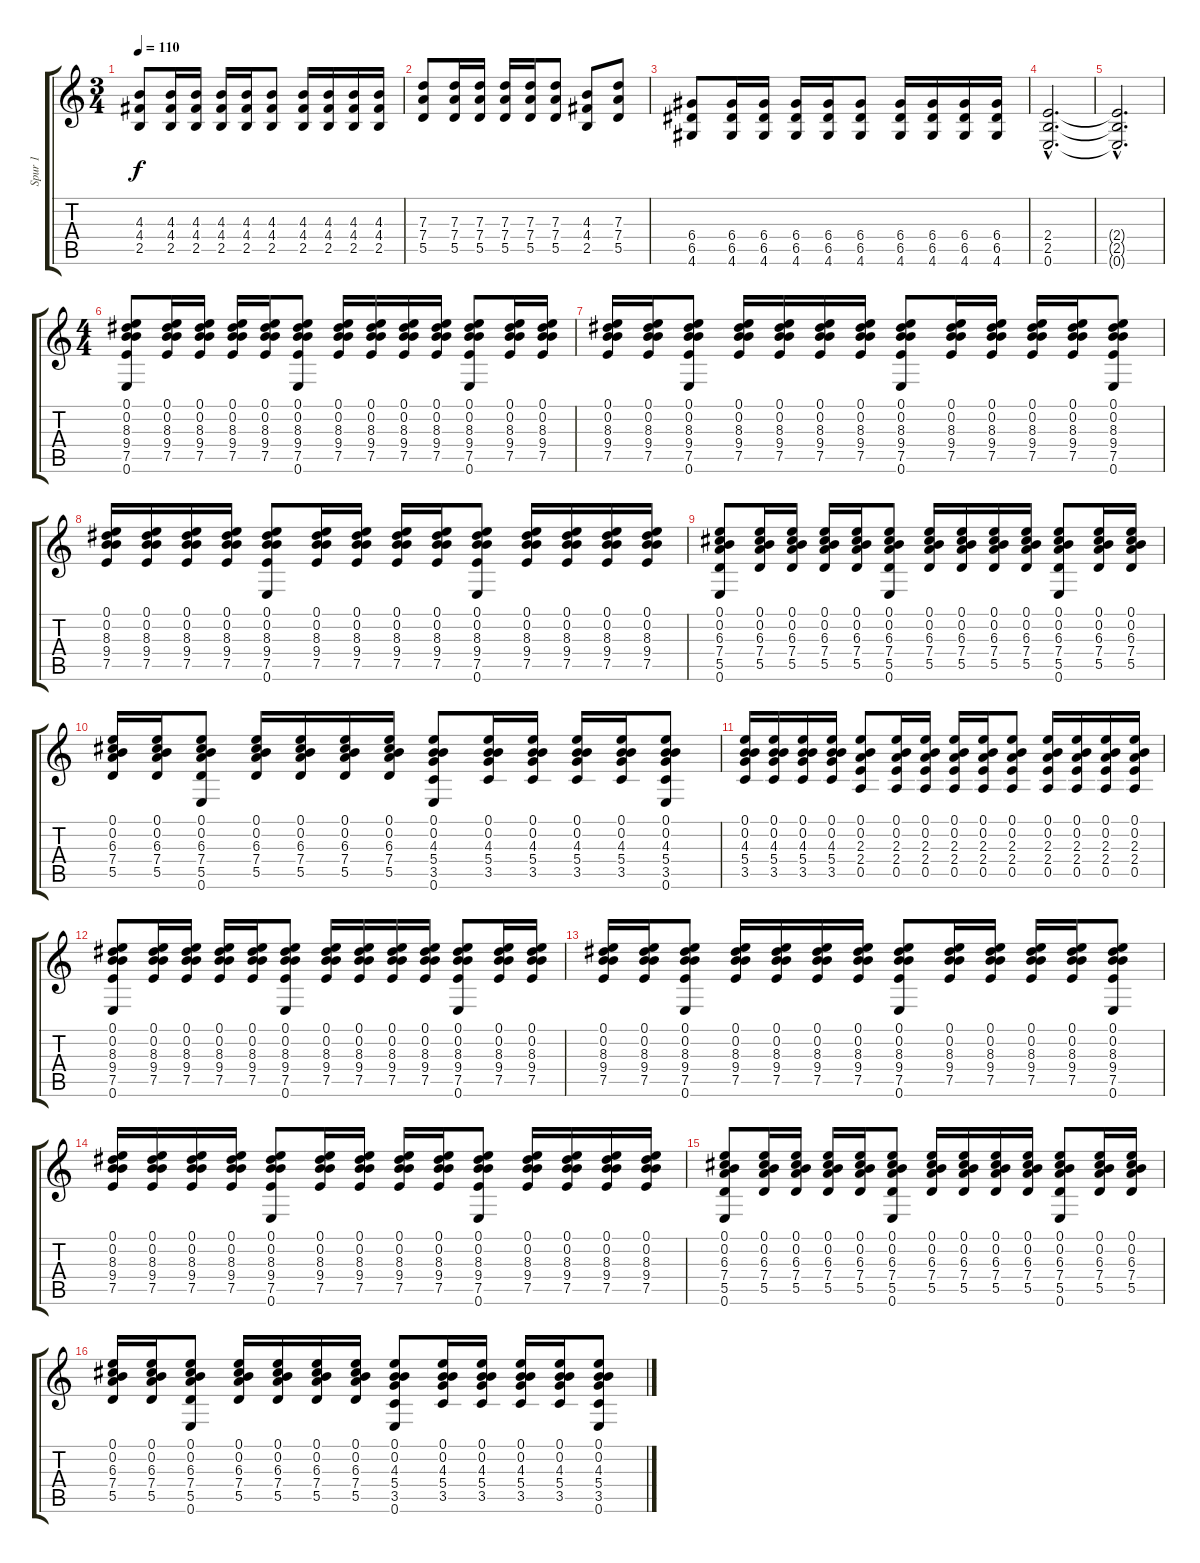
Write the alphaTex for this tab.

\track ("Spur 1" "Spur 1") {instrument distortionguitar}
\staff {score tabs}
\tuning (E4 B3 G3 D3 A2 E2) {hide}
\ts (3 4)
\tempo 110
\clef g2
\ks c
(4.3 4.4 2.5).8{dy f} (4.3 4.4 2.5).16 (4.3 4.4 2.5).16 (4.3 4.4 2.5).16 (4.3 4.4 2.5).16 (4.3 4.4 2.5).8 (4.3 4.4 2.5).16 (4.3 4.4 2.5).16 (4.3 4.4 2.5).16 (4.3 4.4 2.5).16 |
(7.3 7.4 5.5).8 (7.3 7.4 5.5).16 (7.3 7.4 5.5).16 (7.3 7.4 5.5).16 (7.3 7.4 5.5).16 (7.3 7.4 5.5).8 (4.3 4.4 2.5).8 (7.3 7.4 5.5).8 |
(6.4 6.5 4.6).8 (6.4 6.5 4.6).16 (6.4 6.5 4.6).16 (6.4 6.5 4.6).16 (6.4 6.5 4.6).16 (6.4 6.5 4.6).8 (6.4 6.5 4.6).16 (6.4 6.5 4.6).16 (6.4 6.5 4.6).16 (6.4 6.5 4.6).16 |
(2.4{hac} 2.5{hac} 0.6{hac}).2{d} |
(2.4{hac t} 2.5{hac t} 0.6{hac t}).2{d} |
\ts (4 4)
(0.1 0.2 8.3 9.4 7.5 0.6).8 (0.1 0.2 8.3 9.4 7.5).16 (0.1 0.2 8.3 9.4 7.5).16 (0.1 0.2 8.3 9.4 7.5).16 (0.1 0.2 8.3 9.4 7.5).16 (0.1 0.2 8.3 9.4 7.5 0.6).8 (0.1 0.2 8.3 9.4 7.5).16 (0.1 0.2 8.3 9.4 7.5).16 (0.1 0.2 8.3 9.4 7.5).16 (0.1 0.2 8.3 9.4 7.5).16 (0.1 0.2 8.3 9.4 7.5 0.6).8 (0.1 0.2 8.3 9.4 7.5).16 (0.1 0.2 8.3 9.4 7.5).16 |
(0.1 0.2 8.3 9.4 7.5).16 (0.1 0.2 8.3 9.4 7.5).16 (0.1 0.2 8.3 9.4 7.5 0.6).8 (0.1 0.2 8.3 9.4 7.5).16 (0.1 0.2 8.3 9.4 7.5).16 (0.1 0.2 8.3 9.4 7.5).16 (0.1 0.2 8.3 9.4 7.5).16 (0.1 0.2 8.3 9.4 7.5 0.6).8 (0.1 0.2 8.3 9.4 7.5).16 (0.1 0.2 8.3 9.4 7.5).16 (0.1 0.2 8.3 9.4 7.5).16 (0.1 0.2 8.3 9.4 7.5).16 (0.1 0.2 8.3 9.4 7.5 0.6).8 |
(0.1 0.2 8.3 9.4 7.5).16 (0.1 0.2 8.3 9.4 7.5).16 (0.1 0.2 8.3 9.4 7.5).16 (0.1 0.2 8.3 9.4 7.5).16 (0.1 0.2 8.3 9.4 7.5 0.6).8 (0.1 0.2 8.3 9.4 7.5).16 (0.1 0.2 8.3 9.4 7.5).16 (0.1 0.2 8.3 9.4 7.5).16 (0.1 0.2 8.3 9.4 7.5).16 (0.1 0.2 8.3 9.4 7.5 0.6).8 (0.1 0.2 8.3 9.4 7.5).16 (0.1 0.2 8.3 9.4 7.5).16 (0.1 0.2 8.3 9.4 7.5).16 (0.1 0.2 8.3 9.4 7.5).16 |
(0.1 0.2 6.3 7.4 5.5 0.6).8 (0.1 0.2 6.3 7.4 5.5).16 (0.1 0.2 6.3 7.4 5.5).16 (0.1 0.2 6.3 7.4 5.5).16 (0.1 0.2 6.3 7.4 5.5).16 (0.1 0.2 6.3 7.4 5.5 0.6).8 (0.1 0.2 6.3 7.4 5.5).16 (0.1 0.2 6.3 7.4 5.5).16 (0.1 0.2 6.3 7.4 5.5).16 (0.1 0.2 6.3 7.4 5.5).16 (0.1 0.2 6.3 7.4 5.5 0.6).8 (0.1 0.2 6.3 7.4 5.5).16 (0.1 0.2 6.3 7.4 5.5).16 |
(0.1 0.2 6.3 7.4 5.5).16 (0.1 0.2 6.3 7.4 5.5).16 (0.1 0.2 6.3 7.4 5.5 0.6).8 (0.1 0.2 6.3 7.4 5.5).16 (0.1 0.2 6.3 7.4 5.5).16 (0.1 0.2 6.3 7.4 5.5).16 (0.1 0.2 6.3 7.4 5.5).16 (0.1 0.2 4.3 5.4 3.5 0.6).8 (0.1 0.2 4.3 5.4 3.5).16 (0.1 0.2 4.3 5.4 3.5).16 (0.1 0.2 4.3 5.4 3.5).16 (0.1 0.2 4.3 5.4 3.5).16 (0.1 0.2 4.3 5.4 3.5 0.6).8 |
(0.1 0.2 4.3 5.4 3.5).16 (0.1 0.2 4.3 5.4 3.5).16 (0.1 0.2 4.3 5.4 3.5).16 (0.1 0.2 4.3 5.4 3.5).16 (0.1 0.2 2.3 2.4 0.5).8 (0.1 0.2 2.3 2.4 0.5).16 (0.1 0.2 2.3 2.4 0.5).16 (0.1 0.2 2.3 2.4 0.5).16 (0.1 0.2 2.3 2.4 0.5).16 (0.1 0.2 2.3 2.4 0.5).8 (0.1 0.2 2.3 2.4 0.5).16 (0.1 0.2 2.3 2.4 0.5).16 (0.1 0.2 2.3 2.4 0.5).16 (0.1 0.2 2.3 2.4 0.5).16 |
(0.1 0.2 8.3 9.4 7.5 0.6).8 (0.1 0.2 8.3 9.4 7.5).16 (0.1 0.2 8.3 9.4 7.5).16 (0.1 0.2 8.3 9.4 7.5).16 (0.1 0.2 8.3 9.4 7.5).16 (0.1 0.2 8.3 9.4 7.5 0.6).8 (0.1 0.2 8.3 9.4 7.5).16 (0.1 0.2 8.3 9.4 7.5).16 (0.1 0.2 8.3 9.4 7.5).16 (0.1 0.2 8.3 9.4 7.5).16 (0.1 0.2 8.3 9.4 7.5 0.6).8 (0.1 0.2 8.3 9.4 7.5).16 (0.1 0.2 8.3 9.4 7.5).16 |
(0.1 0.2 8.3 9.4 7.5).16 (0.1 0.2 8.3 9.4 7.5).16 (0.1 0.2 8.3 9.4 7.5 0.6).8 (0.1 0.2 8.3 9.4 7.5).16 (0.1 0.2 8.3 9.4 7.5).16 (0.1 0.2 8.3 9.4 7.5).16 (0.1 0.2 8.3 9.4 7.5).16 (0.1 0.2 8.3 9.4 7.5 0.6).8 (0.1 0.2 8.3 9.4 7.5).16 (0.1 0.2 8.3 9.4 7.5).16 (0.1 0.2 8.3 9.4 7.5).16 (0.1 0.2 8.3 9.4 7.5).16 (0.1 0.2 8.3 9.4 7.5 0.6).8 |
(0.1 0.2 8.3 9.4 7.5).16 (0.1 0.2 8.3 9.4 7.5).16 (0.1 0.2 8.3 9.4 7.5).16 (0.1 0.2 8.3 9.4 7.5).16 (0.1 0.2 8.3 9.4 7.5 0.6).8 (0.1 0.2 8.3 9.4 7.5).16 (0.1 0.2 8.3 9.4 7.5).16 (0.1 0.2 8.3 9.4 7.5).16 (0.1 0.2 8.3 9.4 7.5).16 (0.1 0.2 8.3 9.4 7.5 0.6).8 (0.1 0.2 8.3 9.4 7.5).16 (0.1 0.2 8.3 9.4 7.5).16 (0.1 0.2 8.3 9.4 7.5).16 (0.1 0.2 8.3 9.4 7.5).16 |
(0.1 0.2 6.3 7.4 5.5 0.6).8 (0.1 0.2 6.3 7.4 5.5).16 (0.1 0.2 6.3 7.4 5.5).16 (0.1 0.2 6.3 7.4 5.5).16 (0.1 0.2 6.3 7.4 5.5).16 (0.1 0.2 6.3 7.4 5.5 0.6).8 (0.1 0.2 6.3 7.4 5.5).16 (0.1 0.2 6.3 7.4 5.5).16 (0.1 0.2 6.3 7.4 5.5).16 (0.1 0.2 6.3 7.4 5.5).16 (0.1 0.2 6.3 7.4 5.5 0.6).8 (0.1 0.2 6.3 7.4 5.5).16 (0.1 0.2 6.3 7.4 5.5).16 |
(0.1 0.2 6.3 7.4 5.5).16 (0.1 0.2 6.3 7.4 5.5).16 (0.1 0.2 6.3 7.4 5.5 0.6).8 (0.1 0.2 6.3 7.4 5.5).16 (0.1 0.2 6.3 7.4 5.5).16 (0.1 0.2 6.3 7.4 5.5).16 (0.1 0.2 6.3 7.4 5.5).16 (0.1 0.2 4.3 5.4 3.5 0.6).8 (0.1 0.2 4.3 5.4 3.5).16 (0.1 0.2 4.3 5.4 3.5).16 (0.1 0.2 4.3 5.4 3.5).16 (0.1 0.2 4.3 5.4 3.5).16 (0.1 0.2 4.3 5.4 3.5 0.6).8
